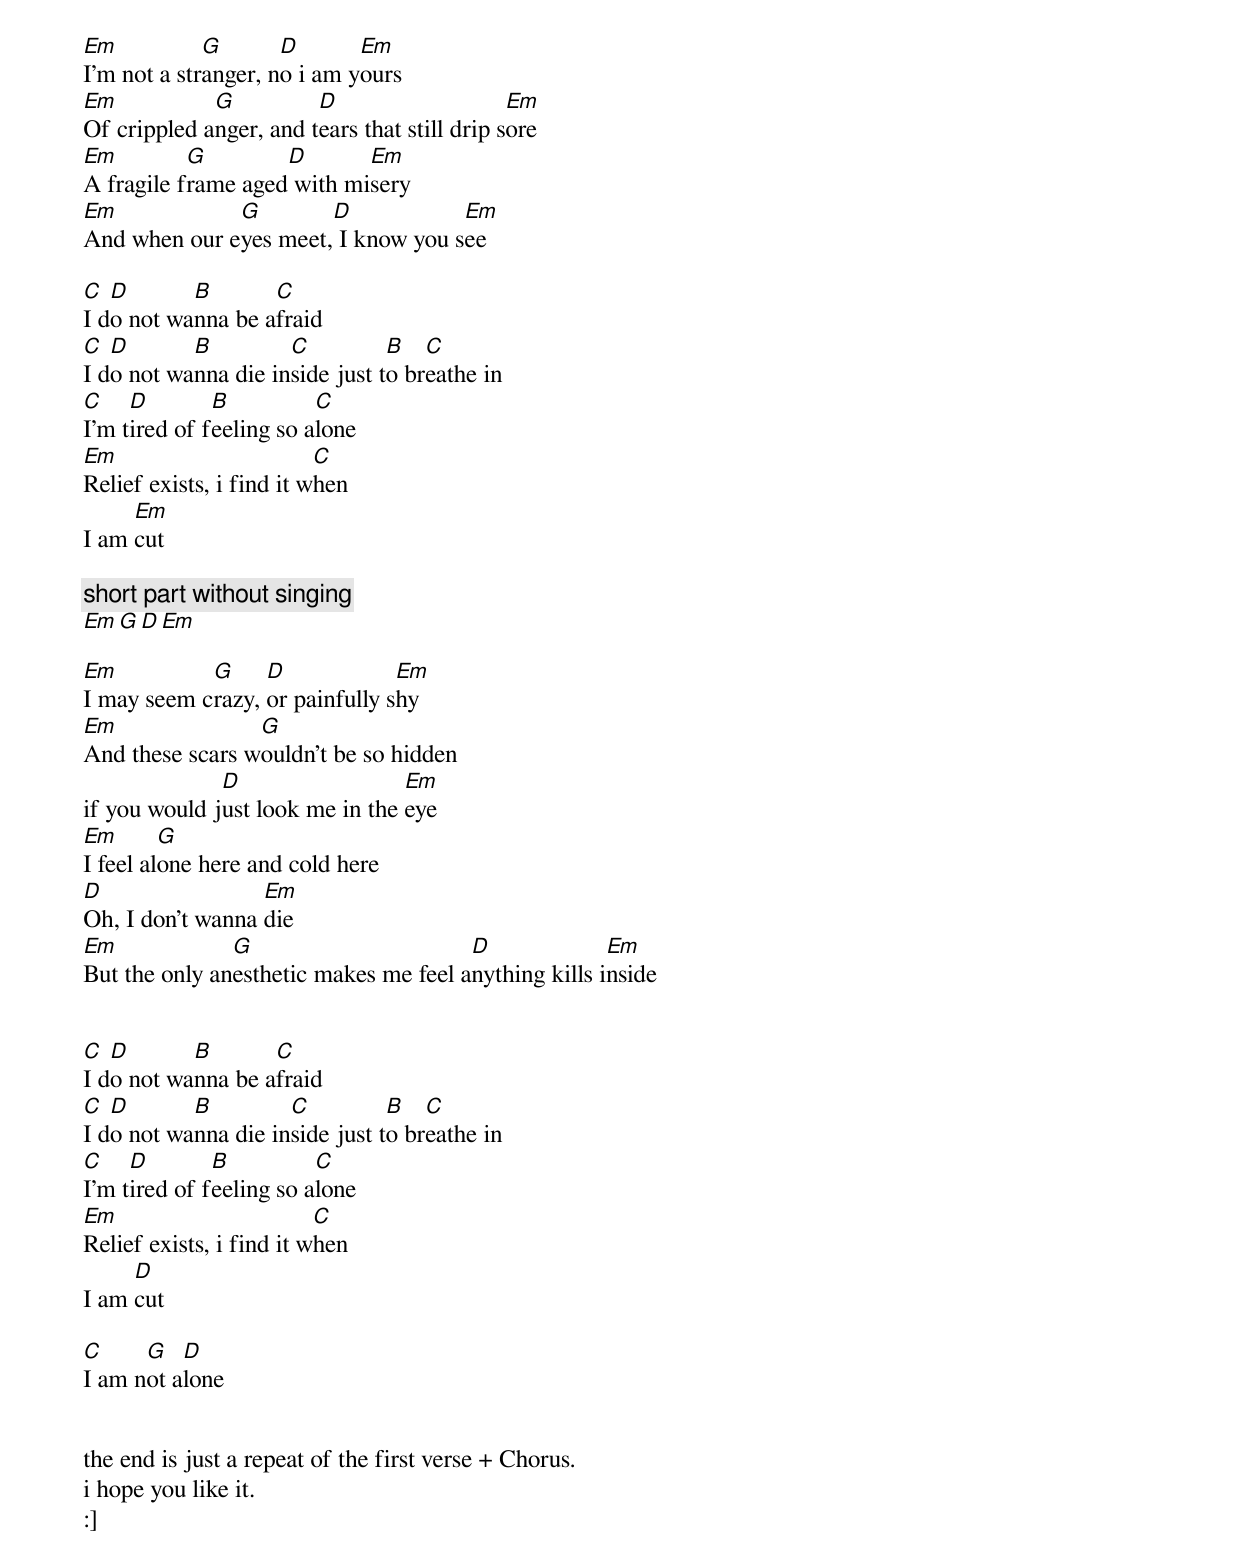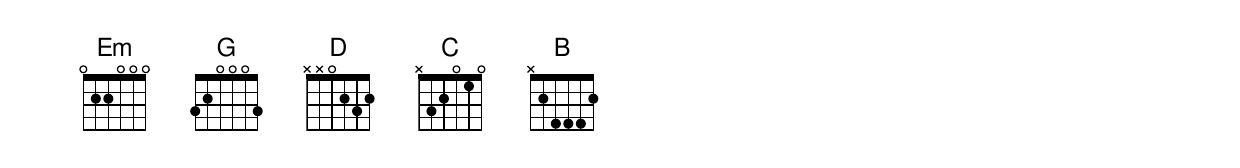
Em           G       D       Em
I'm not a stranger, no i am yours
Em           G          D                     Em
Of crippled anger, and tears that still drip sore
Em         G        D       Em
A fragile frame aged with misery
Em            G        D            Em
And when our eyes meet, I know you see

C  D       B       C
I do not wanna be afraid
C  D       B         C          B   C
I do not wanna die inside just to breathe in
C    D        B          C
I'm tired of feeling so alone
Em                        C
Relief exists, i find it when
     Em
I am cut

[short part without singing]
Em G D Em

Em          G     D             Em
I may seem crazy, or painfully shy
Em               G
And these scars wouldn't be so hidden
              D                  Em
if you would just look me in the eye
Em       G
I feel alone here and cold here
D                 Em
Oh, I don't wanna die
Em             G                       D              Em
But the only anesthetic makes me feel anything kills inside


C  D       B       C
I do not wanna be afraid
C  D       B         C          B   C
I do not wanna die inside just to breathe in
C    D        B          C
I'm tired of feeling so alone
Em                        C
Relief exists, i find it when
     D
I am cut

C     G   D
I am not alone


the end is just a repeat of the first verse + Chorus.
i hope you like it.
:]
